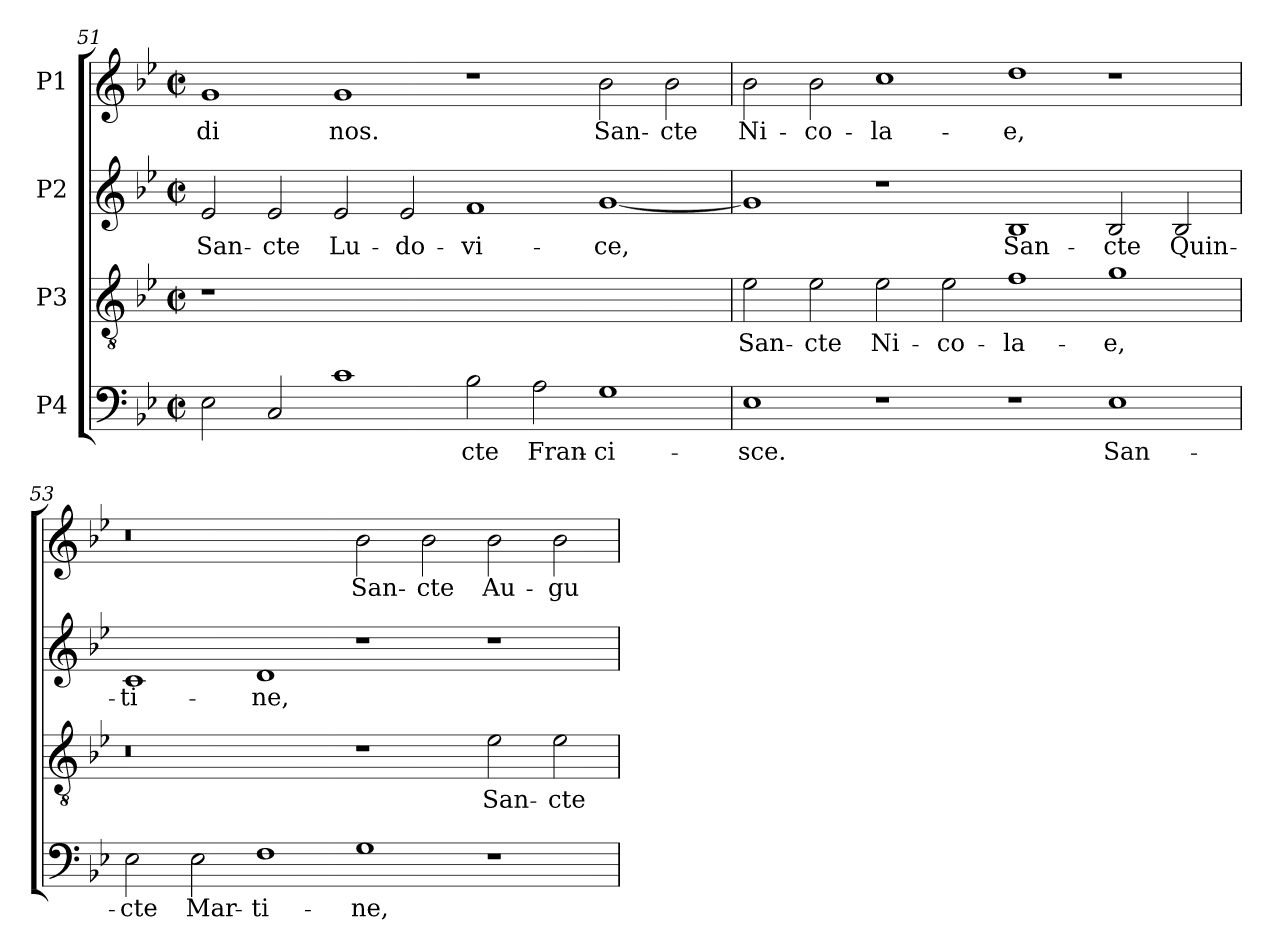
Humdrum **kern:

**kern	**text	**kern	**text	**kern	**text	**kern	**text
*part4	*part4	*part3	*part3	*part2	*part2	*part1	*part1
*staff4	*staff4	*staff3	*staff3	*staff2	*staff2	*staff1	*staff1
*I"P4	*	*I"P3	*	*I"P2	*	*I"P1	*
*clefF4	*	*clefGv2	*	*clefG2	*	*clefG2	*
*	*	*ITrd7c12	*	*	*	*	*
*k[b-e-]	*	*k[b-e-]	*	*k[b-e-]	*	*k[b-e-]	*
*B-:	*	*B-:	*	*B-:	*	*B-:	*
*M2/2	*	*M2/2	*	*M2/2	*	*M2/2	*
*met(c|)	*	*met(c|)	*	*met(c|)	*	*met(c|)	*
=51	=51	=51	=51	=51	=51	=51	=51
!	!	!LO:N:vis=1	!	!	!	!	!
!	!	!	!	!	!LO:LY:b:color=#000000	!	!
!	!	!	!	!	!	!	!LO:LY:b:color=#000000
2E-i\	.	1r	.	2e-i/	San-	1gi	-di
!	!	!	!	!	!LO:LY:b:color=#000000	!	!
2Ci/	.	.	.	2e-i/	-cte	.	.
!	!	!	!	!	!LO:LY:b:color=#000000	!	!
!	!	!	!	!	!	!	!LO:LY:b:color=#000000
1ci	.	0.ryy	.	2e-i/	Lu-	1gi	nos.
!	!	!	!	!	!LO:LY:b:color=#000000	!	!
.	.	.	.	2e-i/	-do-	.	.
!	!LO:LY:b:color=#000000	!	!	!	!	!	!
!	!	!	!	!	!LO:LY:b:color=#000000	!	!
2B-i\	-cte	.	.	1fi	-vi-	1r	.
!	!LO:LY:b:color=#000000	!	!	!	!	!	!
2Ai\	Fran-	.	.	.	.	.	.
!	!LO:LY:b:color=#000000	!	!	!	!	!	!
!	!	!	!	!	!LO:LY:b:color=#000000	!	!
!	!	!	!	!	!	!	!LO:LY:b:color=#000000
1Gi	-ci-	.	.	[<1gi	-ce,	2b-i\	San-
!	!	!	!	!	!	!	!LO:LY:b:color=#000000
.	.	.	.	.	.	2b-i\	-cte
!!LO:PB:g=z
=52	=52	=52	=52	=52	=52	=52	=52
!	!LO:LY:b:color=#000000	!	!	!	!	!	!
!	!	!	!LO:LY:b:color=#000000	!	!	!	!
!	!	!	!	!	!	!	!LO:LY:b:color=#000000
1E-i	-sce.	2E-i\	San-	1gi]	.	2b-i\	Ni-
!	!	!	!LO:LY:b:color=#000000	!	!	!	!
!	!	!	!	!	!	!	!LO:LY:b:color=#000000
.	.	2E-i\	-cte	.	.	2b-i\	-co-
!	!	!	!LO:LY:b:color=#000000	!	!	!	!
!	!	!	!	!	!	!	!LO:LY:b:color=#000000
1r	.	2E-i\	Ni-	1r	.	1cci	-la-
!	!	!	!LO:LY:b:color=#000000	!	!	!	!
.	.	2E-i\	-co-	.	.	.	.
!	!	!	!LO:LY:b:color=#000000	!	!	!	!
!	!	!	!	!	!LO:LY:b:color=#000000	!	!
!	!	!	!	!	!	!	!LO:LY:b:color=#000000
1r	.	1Fi	-la-	1B-i	San-	1ddi	-e,
!	!LO:LY:b:color=#000000	!	!	!	!	!	!
!	!	!	!LO:LY:b:color=#000000	!	!	!	!
!	!	!	!	!	!LO:LY:b:color=#000000	!	!
1E-i	San-	1Gi	-e,	2B-i/	-cte	1r	.
!	!	!	!	!	!LO:LY:b:color=#000000	!	!
.	.	.	.	2B-i/	Quin-	.	.
=53	=53	=53	=53	=53	=53	=53	=53
!	!LO:LY:b:color=#000000	!	!	!	!	!	!
!	!	!	!	!	!LO:LY:b:color=#000000	!	!
2E-i\	-cte	0r	.	1ci	-ti-	0r	.
!	!LO:LY:b:color=#000000	!	!	!	!	!	!
2E-i\	Mar-	.	.	.	.	.	.
!	!LO:LY:b:color=#000000	!	!	!	!	!	!
!	!	!	!	!	!LO:LY:b:color=#000000	!	!
1Fi	-ti-	.	.	1di	-ne,	.	.
!	!LO:LY:b:color=#000000	!	!	!	!	!	!
!	!	!	!	!	!	!	!LO:LY:b:color=#000000
1Gi	-ne,	1r	.	1r	.	2b-i\	San-
!	!	!	!	!	!	!	!LO:LY:b:color=#000000
.	.	.	.	.	.	2b-i\	-cte
!	!	!	!LO:LY:b:color=#000000	!	!	!	!
!	!	!	!	!	!	!	!LO:LY:b:color=#000000
1r	.	2E-i\	San-	1r	.	2b-i\	Au-
!	!	!	!LO:LY:b:color=#000000	!	!	!	!
!	!	!	!	!	!	!	!LO:LY:b:color=#000000
.	.	2E-i\	-cte	.	.	2b-i\	-gu-
=	=	=	=	=	=	=	=
*-	*-	*-	*-	*-	*-	*-	*-
